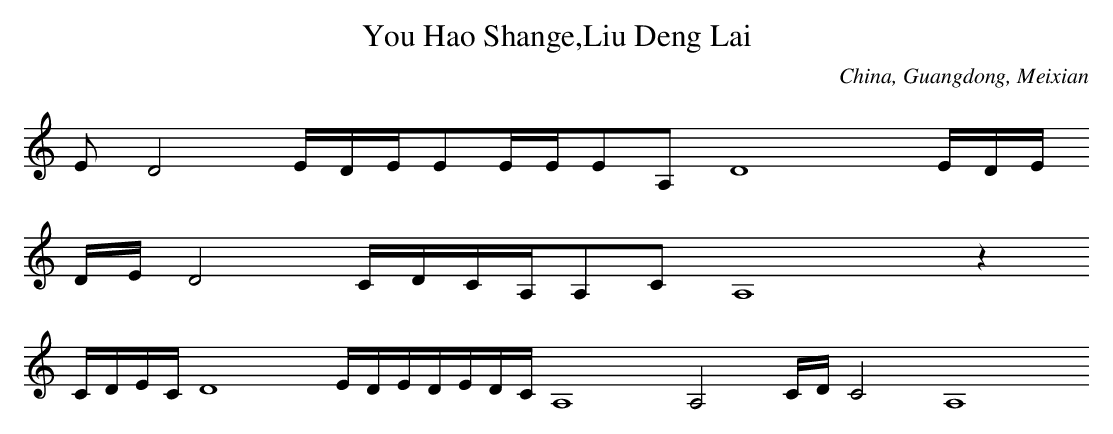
X:1
T: You Hao Shange,Liu Deng Lai
O: China, Guangdong, Meixian
M: none
L: 1/16
K: C
E2D8EDEE2EEE2A,2D16EDE
DED8CDCA,A,2C2A,16z4
CDECD16EDEDEDCA,16A,8CDC8A,16
